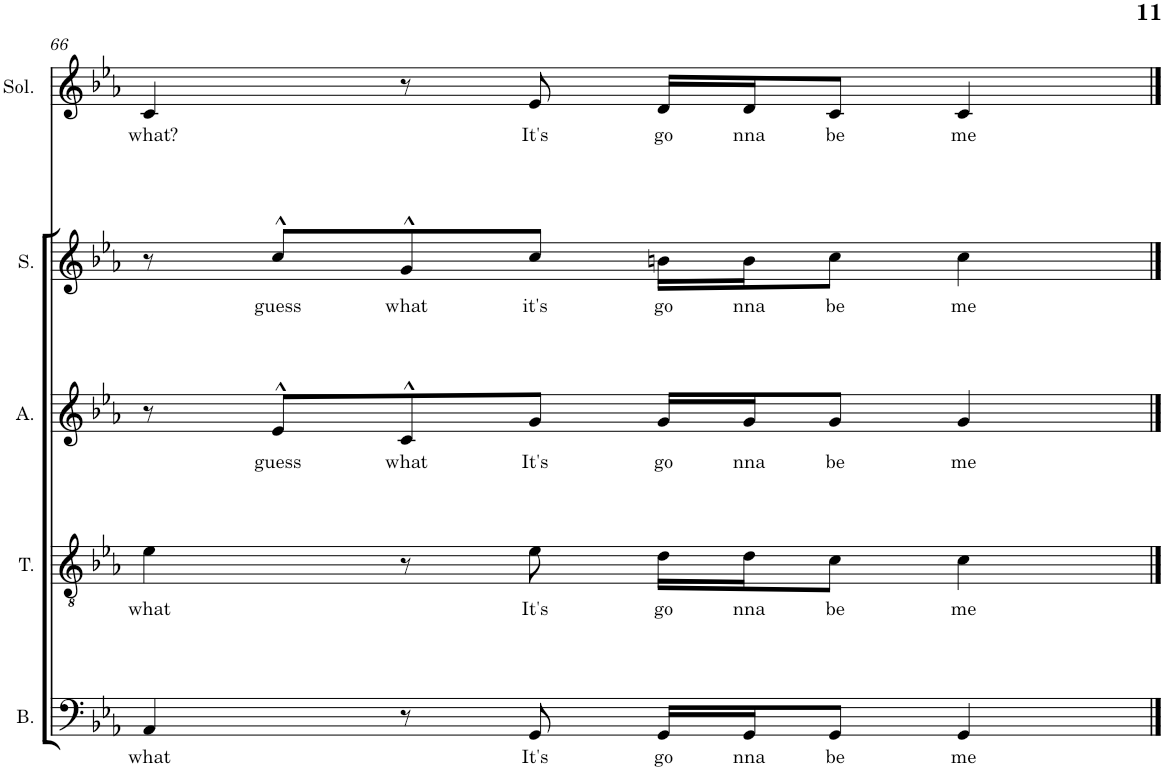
**kern	**text	**kern	**text	**kern	**text	**kern	**text	**kern	**text
*part5	*part5	*part4	*part4	*part3	*part3	*part2	*part2	*part1	*part1
*staff5	*staff5	*staff4	*staff4	*staff3	*staff3	*staff2	*staff2	*staff1	*staff1
*I"Bass	*	*I"Tenor	*	*I"Alto	*	*I"Soprano	*	*I"Solo	*
*I'B.	*	*I'T.	*	*I'A.	*	*I'S.	*	*I'Sol.	*
!!LO:PB:g=z
*clefF4	*	*clefGv2	*	*clefG2	*	*clefG2	*	*clefG2	*
*k[b-e-a-]	*	*k[b-e-a-]	*	*k[b-e-a-]	*	*k[b-e-a-]	*	*k[b-e-a-]	*
*M4/4	*	*M4/4	*	*M4/4	*	*M4/4	*	*M4/4	*
=66	=66	=66	=66	=66	=66	=66	=66	=66	=66
!	!LO:LY:b	!	!LO:LY:b	!	!	!	!	!	!LO:LY:b
4AA-/	what	4e-\	what	8r	.	8r	.	4c/	what?
!	!	!	!	!	!LO:LY:b	!	!LO:LY:b	!	!
.	.	.	.	8e-^^/L	guess	8cc^^/L	guess	.	.
!	!	!	!	!	!LO:LY:b	!	!LO:LY:b	!	!
8r	.	8r	.	8c^^/	what	8g^^/	what	8r	.
!	!LO:LY:b	!	!LO:LY:b	!	!LO:LY:b	!	!LO:LY:b	!	!LO:LY:b
8GG/	It's	8e-\	It's	8g/J	It's	8cc/J	it's	8e-/	It's
!	!LO:LY:b	!	!LO:LY:b	!	!LO:LY:b	!	!LO:LY:b	!	!LO:LY:b
16GG/LL	go	16d\LL	go	16g/LL	go	16bn\LL	go	16d/LL	go
!	!LO:LY:b	!	!LO:LY:b	!	!LO:LY:b	!	!LO:LY:b	!	!LO:LY:b
16GG/J	nna	16d\J	nna	16g/J	nna	16b\J	nna	16d/J	nna
!	!LO:LY:b	!	!LO:LY:b	!	!LO:LY:b	!	!LO:LY:b	!	!LO:LY:b
8GG/J	be	8c\J	be	8g/J	be	8cc\J	be	8c/J	be
!	!LO:LY:b	!	!LO:LY:b	!	!LO:LY:b	!	!LO:LY:b	!	!LO:LY:b
4GG/	me	4c\	me	4g/	me	4cc\	me	4c/	me
==	==	==	==	==	==	==	==	==	==
*-	*-	*-	*-	*-	*-	*-	*-	*-	*-
